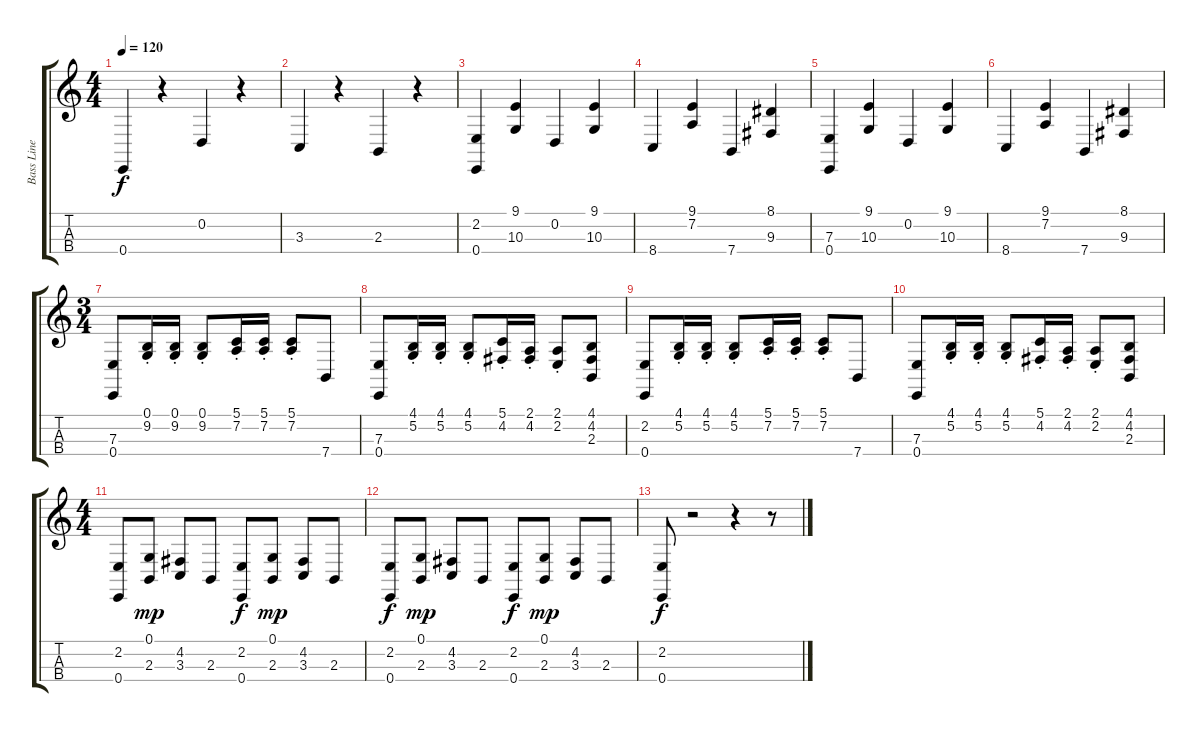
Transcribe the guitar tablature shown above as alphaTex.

\track ("Bass Line" "Bass Line") {instrument acousticgrandpiano}
\staff {score tabs}
\tuning (G3 D3 A2 E2) {hide}
\ts (4 4)
\tempo 120
\clef g2
\ks c
0.4.4{dy f} r.4 0.2.4 r.4 |
3.3.4 r.4 2.3.4 r.4 |
(2.2 0.4).4 (9.1 10.3).4 0.2.4 (9.1 10.3).4 |
8.4.4 (9.1 7.2).4 7.4.4 (8.1 9.3).4 |
(7.3 0.4).4 (9.1 10.3).4 0.2.4 (9.1 10.3).4 |
8.4.4 (9.1 7.2).4 7.4.4 (8.1 9.3).4 |
\ts (3 4)
(7.3 0.4).8 (0.1{st} 9.2{st}).16 (0.1{st} 9.2{st}).16 (0.1{st} 9.2{st}).8 (5.1{st} 7.2{st}).16 (5.1{st} 7.2{st}).16 (5.1{st} 7.2{st}).8 7.4.8 |
(7.3 0.4).8 (4.1{st} 5.2{st}).16 (4.1{st} 5.2{st}).16 (4.1{st} 5.2{st}).8 (5.1{st} 4.2{st}).16 (2.1{st} 4.2{st}).16 (2.1{st} 2.2{st}).8 (4.1 4.2 2.3).8 |
(2.2 0.4).8 (4.1{st} 5.2{st}).16 (4.1{st} 5.2{st}).16 (4.1{st} 5.2{st}).8 (5.1{st} 7.2{st}).16 (5.1{st} 7.2{st}).16 (5.1{st} 7.2{st}).8 7.4.8 |
(7.3 0.4).8 (4.1{st} 5.2{st}).16 (4.1{st} 5.2{st}).16 (4.1{st} 5.2{st}).8 (5.1{st} 4.2{st}).16 (2.1{st} 4.2{st}).16 (2.1{st} 2.2{st}).8 (4.1 4.2 2.3).8 |
\ts (4 4)
(2.2 0.4).8 (0.1 2.3).8{dy mp} (4.2 3.3).8 2.3.8 (2.2 0.4).8{dy f} (0.1 2.3).8{dy mp} (4.2 3.3).8 2.3.8 |
(2.2 0.4).8{dy f} (0.1 2.3).8{dy mp} (4.2 3.3).8 2.3.8 (2.2 0.4).8{dy f} (0.1 2.3).8{dy mp} (4.2 3.3).8 2.3.8 |
(2.2 0.4).8{dy f} r.2 r.4 r.8
